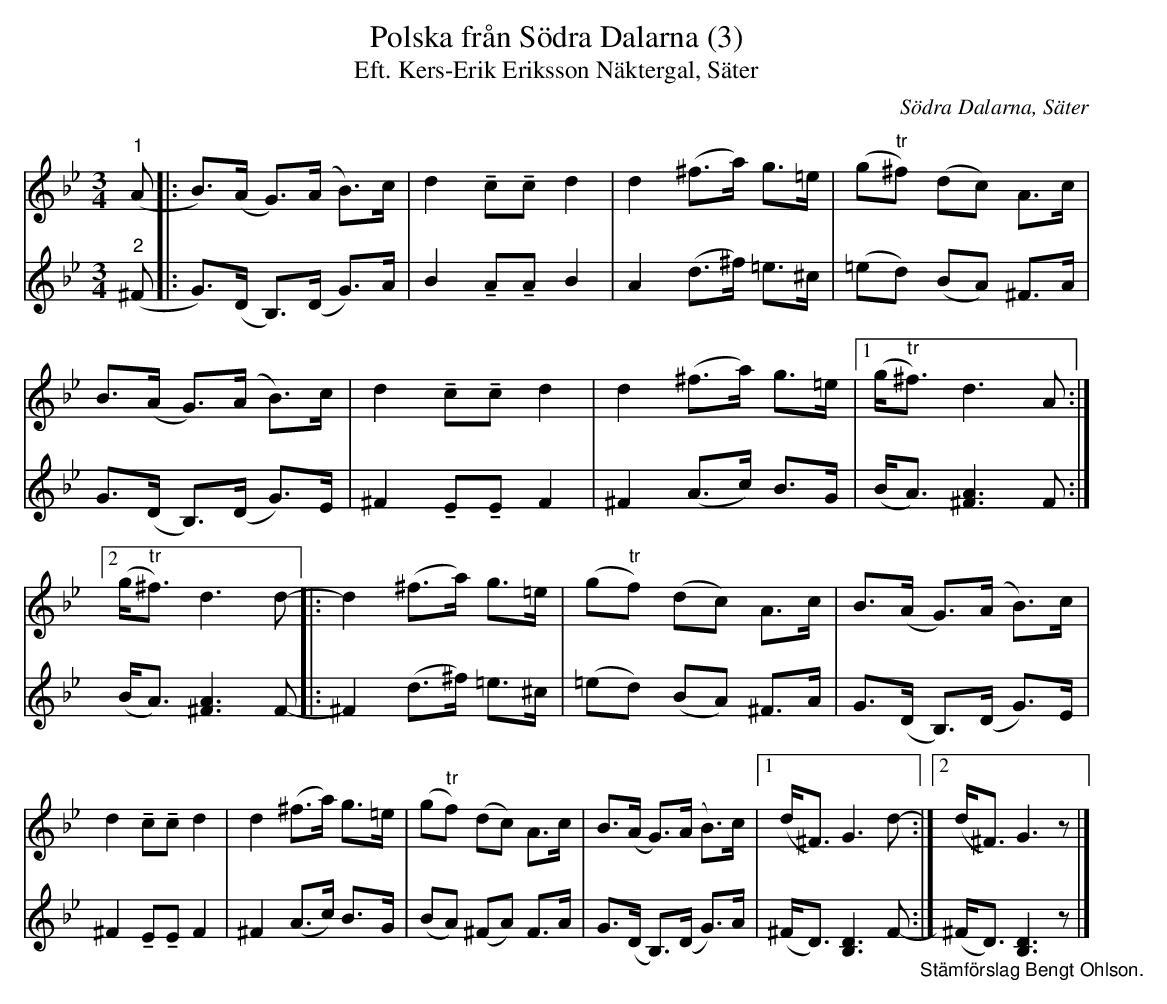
X:1
T:Polska från Södra Dalarna (3)
T:Eft. Kers-Erik Eriksson Näktergal, Säter
O:Södra Dalarna, Säter
Q:90
L:1/8
M:3/4
U:t=tenuto
K:Gm
V:1
"^1" (A [|: B>)(A G>)(A B>)c | d2 tctc d2 | d2 (^f>a) g>=e | (g"^tr"^f) (dc) A>c |
B>(A G>)(A B>)c | d2 tctc d2 | d2 (^f>a) g>=e |1 (g<"^tr"^f) d3 A :|]2
(g<"^tr"^f) d3 d- [|: d2 (^f>a) g>=e | (g"^tr"f) (dc) A>c | B>(A G>)(A B>)c |
d2 tctc d2 | d2 (^f>a) g>=e | (g"^tr"f) (dc) A>c | B>(A G>)(A B>)c |1
(d<^F) G3 d- :|]2 (d<^F) G3 z |]
V:2
"^2" (^F  [|:  G>)(D B,>)(D G>)A  |  B2 tAtA B2  |  A2 (d>^f) =e>^c  |  (=ed) (BA) ^F>A  |
G>(D B,>)(D G>)E  |  ^F2 tEtE F2  |  ^F2 (A>c) B>G  |1  (B<A) [^FA]3 F  :|]2
(B<A) [^FA]3 F-  [|:  ^F2 (d>^f) =e>^c  |  (=ed) (BA) ^F>A  |  G>(D B,>)(D G>)E  |
^F2 tEtE F2  |  ^F2 (A>c) B>G  |  (BA) (^FA) F>A  |  G>(D B,>)(D G>)A  |1
(^F<D) [B,D]3 F-"_Stämförslag Bengt Ohlson."  :|]2  (^F<D) [B,D]3 z  |]
